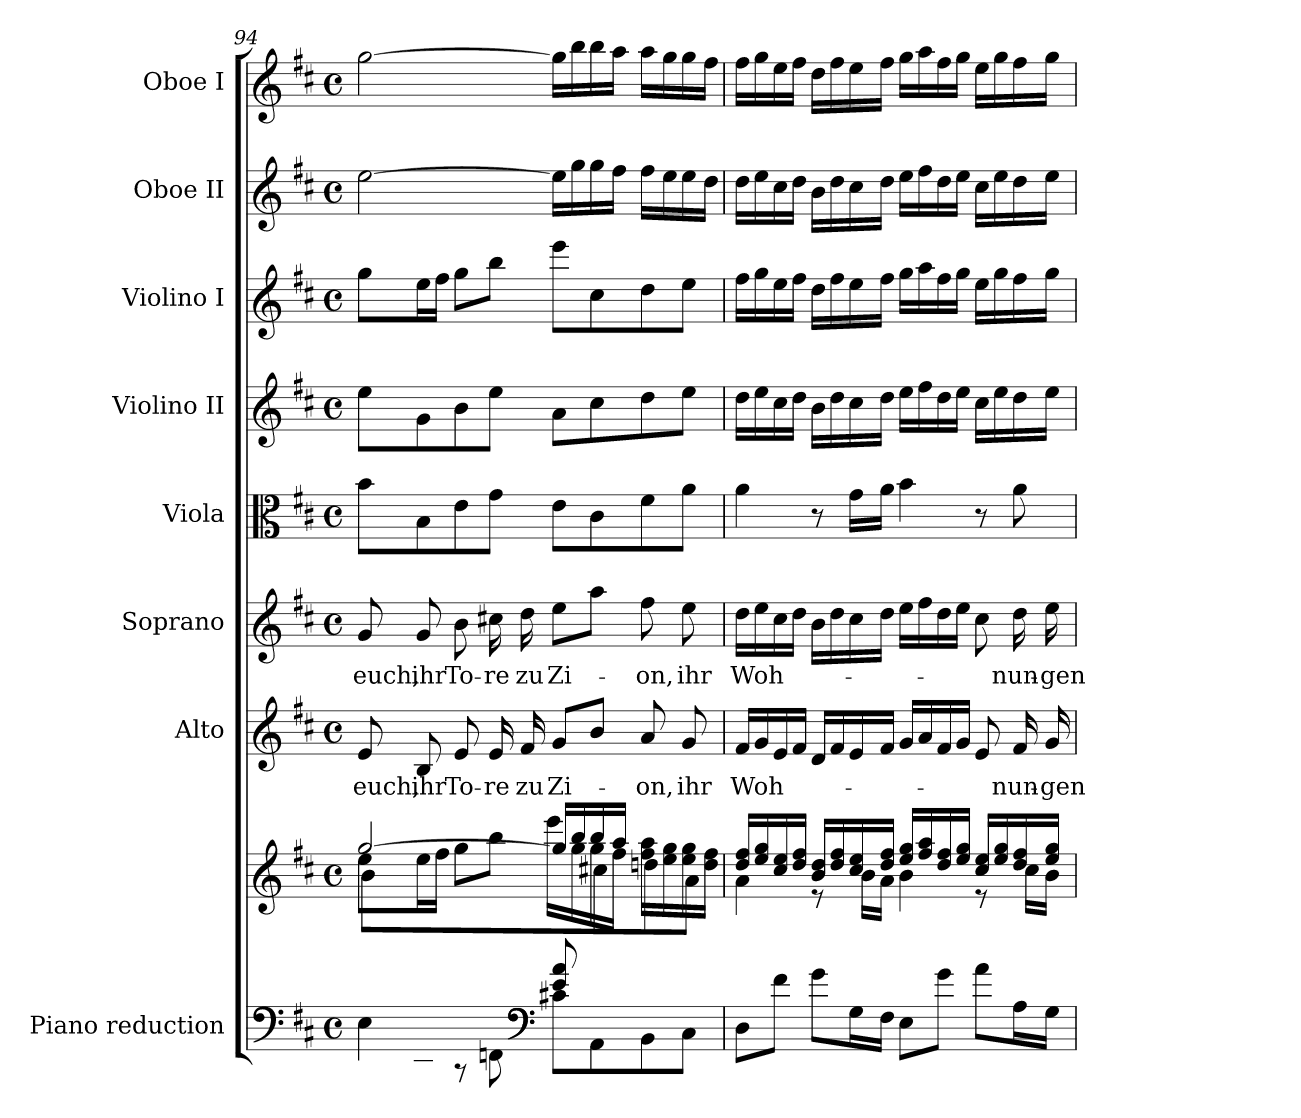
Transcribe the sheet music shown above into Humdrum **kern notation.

**kern	**kern	**kern	**text	**kern	**text	**kern	**kern	**kern	**kern	**kern
*part8	*part8	*part7	*part7	*part6	*part6	*part5	*part4	*part3	*part2	*part1
*staff9	*staff8	*staff7	*staff7	*staff6	*staff6	*staff5	*staff4	*staff3	*staff2	*staff1
*I"Piano reduction	*	*I"Alto	*	*I"Soprano	*	*I"Viola	*I"Violino II	*I"Violino I	*I"Oboe II	*I"Oboe I
*I'Pno	*	*	*	*	*	*I'Vla	*I'Vln	*I'Vln	*I'Ob	*I'Ob
*clefF4	*clefG2	*clefG2	*	*clefG2	*	*clefC3	*clefG2	*clefG2	*clefG2	*clefG2
*k[f#c#]	*k[f#c#]	*k[f#c#]	*	*k[f#c#]	*	*k[f#c#]	*k[f#c#]	*k[f#c#]	*k[f#c#]	*k[f#c#]
*M4/4	*M4/4	*M4/4	*	*M4/4	*	*M4/4	*M4/4	*M4/4	*M4/4	*M4/4
*met(c)	*met(c)	*met(c)	*	*met(c)	*	*met(c)	*met(c)	*met(c)	*met(c)	*met(c)
=94	=94	=94	=94	=94	=94	=94	=94	=94	=94	=94
*^	*^	*	*	*	*	*	*	*	*	*
*	*	*	*^	*	*	*	*	*	*	*	*	*
!	!	!	!	!	!	!LO:LY:b	!	!LO:LY:b	!	!	!	!	!
8ryy	4E\	[2gg/	8ee\L	8b\L	8e/	euch,	8g/	euch,	8b\L	8ee\L	8gg\L	[2ee\	[2gg\
*clefG2	*	*	*	*	*	*	*	*	*	*	*	*	*
!	!	!	!	!	!	!LO:LY:b	!	!LO:LY:b	!	!	!	!	!
8B/ 8g/	.	.	16ee\L	2ryy	8B/	ihr	8g/	ihr	8B\	8g\	16ee\L	.	.
.	.	.	16ff#\JJ	.	.	.	.	.	.	.	16ff#\JJ	.	.
!	!	!	!	!	!	!LO:LY:b	!	!LO:LY:b	!	!	!	!	!
8e/ 8b/	8r	.	8gg\L	.	8e/	To-	8b\	To-	8e\	8b\	8gg\L	.	.
!	!	!	!	!	!	!LO:LY:b	!	!LO:LY:b	!	!	!	!	!
8g/ 8ee/J	8dn\	.	8bb\J	.	16e/	-re	16cc#X\	-re	8g\J	8ee\J	8bb\J	.	.
!	!	!	!	!	!	!LO:LY:b	!	!LO:LY:b	!	!	!	!	!
.	.	.	.	.	16f#/	zu	16dd\	zu	.	.	.	.	.
*clefF4	*	*	*	*	*	*	*	*	*	*	*	*	*
!	!	!	!	!	!	!LO:LY:b	!	!LO:LY:b	!	!	!	!	!
8e/ 8a/L	8c#X\L	16gg/LL]	16eee\LL	.	8g/L	Zi-	8ee\L	Zi-	8e\L	8a\L	8eee\L	16ee\LL]	16gg\LL]
.	.	16bb/	16gg\	.	.	.	.	.	.	.	.	16gg\	16bb\
4.ryy	8AA\	16bb/	16gg\	8cc#X\	8b/J	.	8aa\J	.	8c#\	8cc#\	8cc#\	16gg\	16bb\
.	.	16aa/JJ	16ff#\JJ	.	.	.	.	.	.	.	.	16ff#\JJ	16aa\JJ
!	!	!	!	!	!	!LO:LY:b	!	!LO:LY:b	!	!	!	!	!
.	8BB\	16ff#\ 16aa\LL	4ryy	8ddn\	8a/	-on,	8ff#\	-on,	8f#\	8dd\	8dd\	16ff#\LL	16aa\LL
.	.	16ee\ 16gg\	.	.	.	.	.	.	.	.	.	16ee\	16gg\
!	!	!	!	!	!	!LO:LY:b	!	!LO:LY:b	!	!	!	!	!
.	8C#\J	16ee\ 16gg\	.	8a\J	8g/	ihr	8ee\	ihr	8a\J	8ee\J	8ee\J	16ee\	16gg\
.	.	16dd\ 16ff#\JJ	.	.	.	.	.	.	.	.	.	16dd\JJ	16ff#\JJ
*v	*v	*	*	*	*	*	*	*	*	*	*	*	*
*	*	*v	*v	*	*	*	*	*	*	*	*	*
=95	=95	=95	=95	=95	=95	=95	=95	=95	=95	=95	=95
!	!	!	!	!LO:LY:b	!	!LO:LY:b	!	!	!	!	!
8D\L	16dd/ 16ff#/LL	4a\	16f#/LL	Woh-	16dd\LL	Woh-	4a\	16dd\LL	16ff#\LL	16dd\LL	16ff#\LL
.	16ee/ 16gg/	.	16g/	.	16ee\	.	.	16ee\	16gg\	16ee\	16gg\
8f#\J	16cc#/ 16ee/	.	16e/	.	16cc#\	.	.	16cc#\	16ee\	16cc#\	16ee\
.	16dd/ 16ff#/JJ	.	16f#/JJ	.	16dd\JJ	.	.	16dd\JJ	16ff#\JJ	16dd\JJ	16ff#\JJ
8g\L	16b/ 16dd/LL	8r	16d/LL	.	16b\LL	.	8r	16b\LL	16dd\LL	16b\LL	16dd\LL
.	16dd/ 16ff#/	.	16f#/	.	16dd\	.	.	16dd\	16ff#\	16dd\	16ff#\
16G\L	16cc#/ 16ee/	16b\LL	16e/	.	16cc#\	.	16g\LL	16cc#\	16ee\	16cc#\	16ee\
16F#\JJ	16dd/ 16ff#/JJ	16a\JJ	16f#/JJ	.	16dd\JJ	.	16a\JJ	16dd\JJ	16ff#\JJ	16dd\JJ	16ff#\JJ
8E\L	16ee/ 16gg/LL	4b\	16g/LL	.	16ee\LL	.	4b\	16ee\LL	16gg\LL	16ee\LL	16gg\LL
.	16ff#/ 16aa/	.	16a/	.	16ff#\	.	.	16ff#\	16aa\	16ff#\	16aa\
8g\J	16dd/ 16ff#/	.	16f#/	.	16dd\	.	.	16dd\	16ff#\	16dd\	16ff#\
.	16ee/ 16gg/JJ	.	16g/JJ	.	16ee\JJ	.	.	16ee\JJ	16gg\JJ	16ee\JJ	16gg\JJ
8a\L	16cc#/ 16ee/LL	8r	8e/	.	8cc#\	.	8r	16cc#\LL	16ee\LL	16cc#\LL	16ee\LL
.	16ee/ 16gg/	.	.	.	.	.	.	16ee\	16gg\	16ee\	16gg\
!	!	!	!	!LO:LY:b	!	!LO:LY:b	!	!	!	!	!
16A\L	16dd/ 16ff#/	16cc#\LL	16f#/	-nun-	16dd\	-nun-	8a\	16dd\	16ff#\	16dd\	16ff#\
!	!	!	!	!LO:LY:b	!	!LO:LY:b	!	!	!	!	!
16G\JJ	16ee/ 16gg/JJ	16b\JJ	16g/	-gen	16ee\	-gen	.	16ee\JJ	16gg\JJ	16ee\JJ	16gg\JJ
*	*v	*v	*	*	*	*	*	*	*	*	*
=	=	=	=	=	=	=	=	=	=	=
*-	*-	*-	*-	*-	*-	*-	*-	*-	*-	*-
